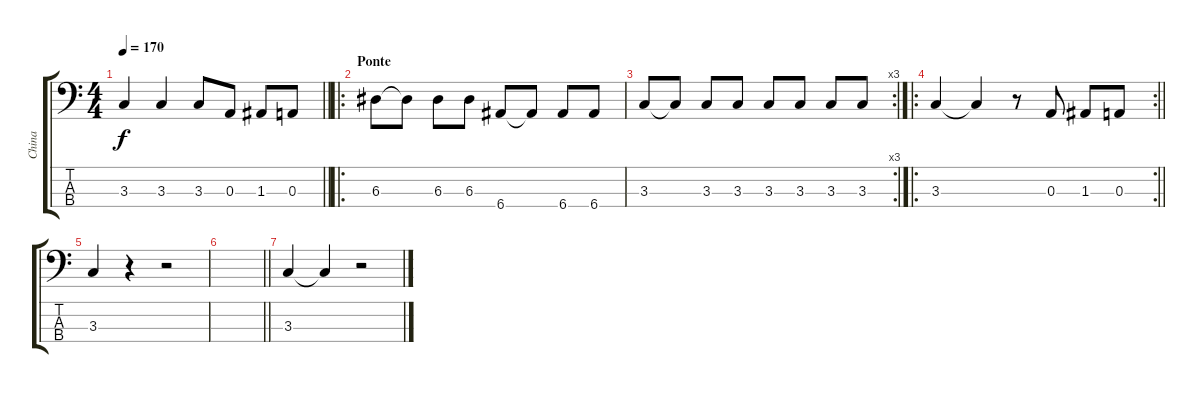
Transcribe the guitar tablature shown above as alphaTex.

\track ("China" "China") {instrument electricbasspick}
\staff {score tabs}
\tuning (G2 D2 A1 E1) {hide}
\ts (4 4)
\tempo 170
\clef f4
\barLineRight lightlight
\ks c
3.3.4{dy f} 3.3.4 3.3.8 0.3.8 1.3.8 0.3.8 |
\ro
\section ("" "Ponte")
6.3.8 6.3{t}.8 6.3.8 6.3.8 6.4.8 6.4{t}.8 6.4.8 6.4.8 |
\rc 3
3.3.8 3.3{t}.8 3.3.8 3.3.8 3.3.8 3.3.8 3.3.8 3.3.8 |
\ro
\rc 2
\barLineRight lightlight
3.3.4 3.3{t}.4 r.8 0.3.8 1.3.8 0.3.8 |
3.3.4 r.4 r.2 |
\barLineRight lightlight
|
3.3.4 3.3{t}.4 r.2
